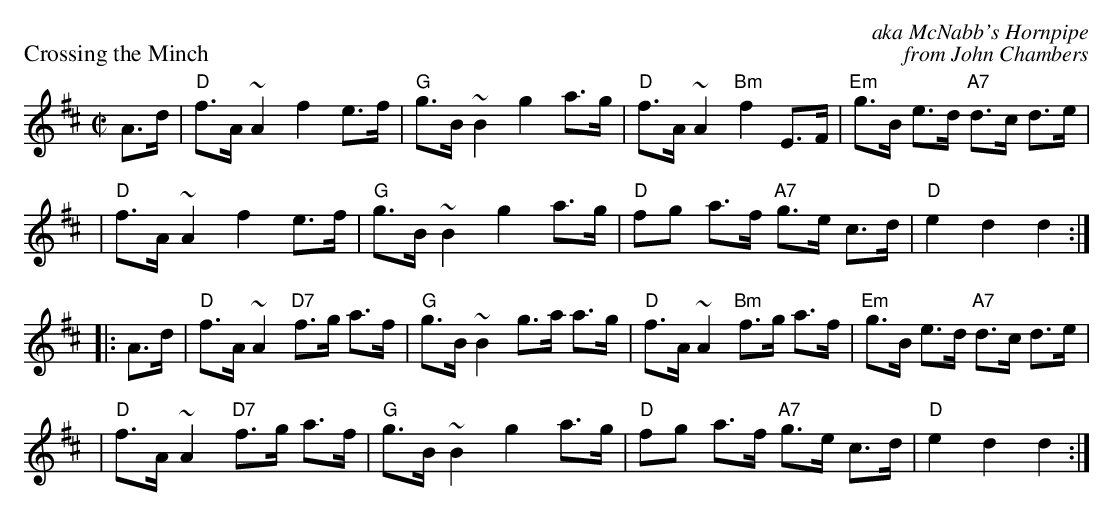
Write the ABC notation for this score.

X:1
P: Crossing the Minch
C: aka McNabb's Hornpipe
C: from John Chambers
M: C|
L: 1/8
K: D
A>d \
| "D"f>A ~A2 f2 e>f | "G"g>B ~B2 g2 a>g | "D"f>A ~A2 "Bm"f2 E>F | "Em"g>B e>d "A7"d>c d>e |
| "D"f>A ~A2 f2 e>f | "G"g>B ~B2 g2 a>g | "D"fg a>f "A7"g>e c>d | "D"e2 d2 d2 :|
|: A>d \
| "D"f>A ~A2 "D7"f>g a>f | "G"g>B ~B2 g>a a>g | "D"f>A ~A2 "Bm"f>g a>f | "Em"g>B e>d "A7"d>c d>e |
| "D"f>A ~A2 "D7"f>g a>f | "G"g>B ~B2 g2 a>g | "D"fg a>f "A7"g>e c>d | "D"e2 d2 d2 :|
